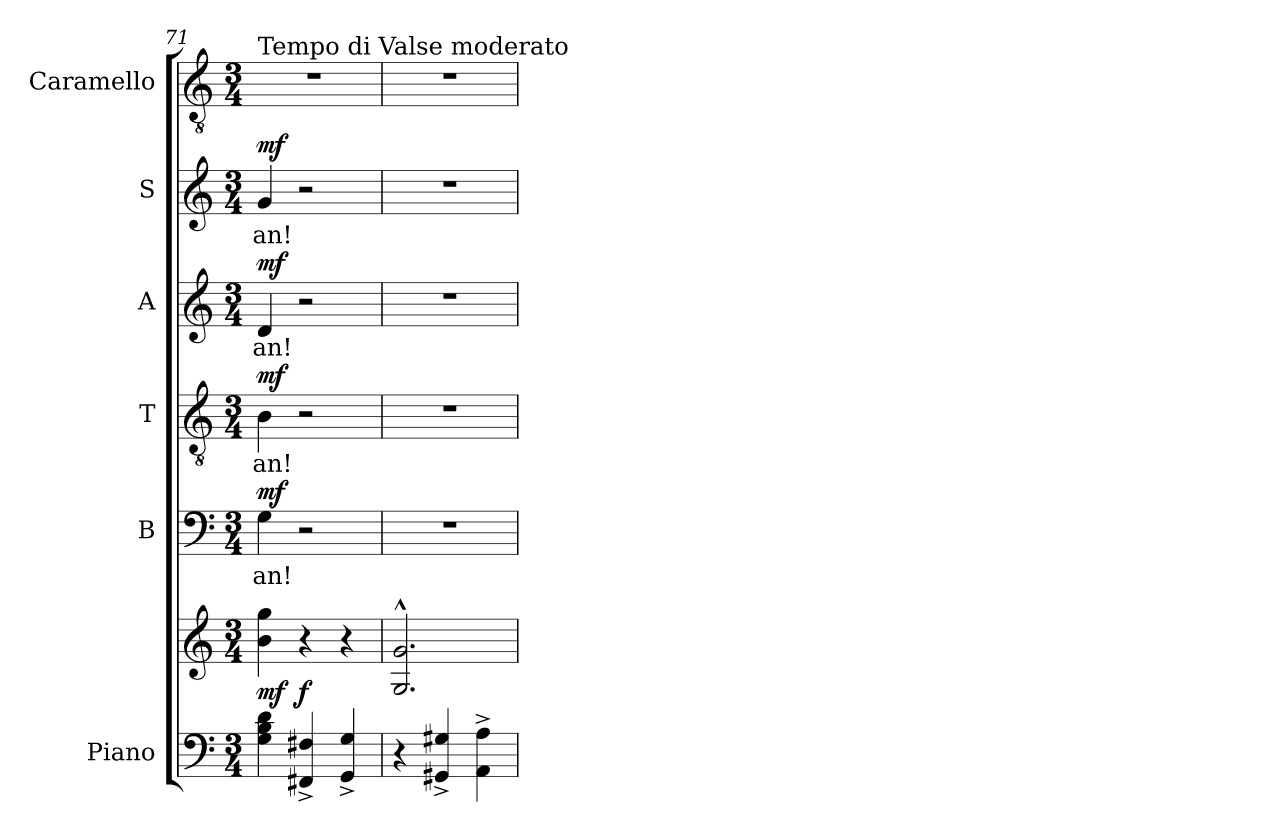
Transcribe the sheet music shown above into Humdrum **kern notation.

**kern	**kern	**dynam	**kern	**text	**dynam	**kern	**text	**dynam	**kern	**text	**dynam	**kern	**text	**dynam	**kern
*part6	*part6	*part6	*part5	*part5	*part5	*part4	*part4	*part4	*part3	*part3	*part3	*part2	*part2	*part2	*part1
*staff7	*staff6	*staff6/7	*staff5	*staff5	*staff5	*staff4	*staff4	*staff4	*staff3	*staff3	*staff3	*staff2	*staff2	*staff2	*staff1
*I"Piano	*	*	*I"B	*	*	*I"T	*	*	*I"A	*	*	*I"S	*	*	*I"Caramello
*I'Pno	*	*	*I'B	*	*	*I'T	*	*	*I'A	*	*	*I'S	*	*	*
*clefF4	*clefG2	*	*clefF4	*	*	*clefGv2	*	*	*clefG2	*	*	*clefG2	*	*	*clefGv2
*k[]	*k[]	*	*k[]	*	*	*k[]	*	*	*k[]	*	*	*k[]	*	*	*k[]
*M3/4	*M3/4	*	*M3/4	*	*	*M3/4	*	*	*M3/4	*	*	*M3/4	*	*	*M3/4
=71	=71	=71	=71	=71	=71	=71	=71	=71	=71	=71	=71	=71	=71	=71	=71
!	!	!	!	!	!	!	!	!	!	!	!	!	!	!	!LO:TX:a:t=Tempo di Valse moderato
!	!	!LO:DY:b	!	!LO:LY:b	!LO:DY:a	!	!LO:LY:b	!LO:DY:a	!	!LO:LY:b	!LO:DY:a	!	!LO:LY:b	!LO:DY:a	!
4G\ 4B\ 4d\	4b\ 4gg\	mf	4G\	an!	mf	4B\	an!	mf	4d/	an!	mf	4g/	an!	mf	2.r
!	!	!LO:DY:a=2	!	!	!	!	!	!	!	!	!	!	!	!	!
4FF#X/^ 4F#X/^	4r	f	2r	.	.	2r	.	.	2r	.	.	2r	.	.	.
4GG/^ 4G/^	4r	.	.	.	.	.	.	.	.	.	.	.	.	.	.
=72	=72	=72	=72	=72	=72	=72	=72	=72	=72	=72	=72	=72	=72	=72	=72
4r	2.G/^^ 2.g/^^	.	2.r	.	.	2.r	.	.	2.r	.	.	2.r	.	.	2.r
4GG#X/^ 4G#X/^	.	.	.	.	.	.	.	.	.	.	.	.	.	.	.
4AA\^ 4A\^	.	.	.	.	.	.	.	.	.	.	.	.	.	.	.
=	=	=	=	=	=	=	=	=	=	=	=	=	=	=	=
*-	*-	*-	*-	*-	*-	*-	*-	*-	*-	*-	*-	*-	*-	*-	*-
